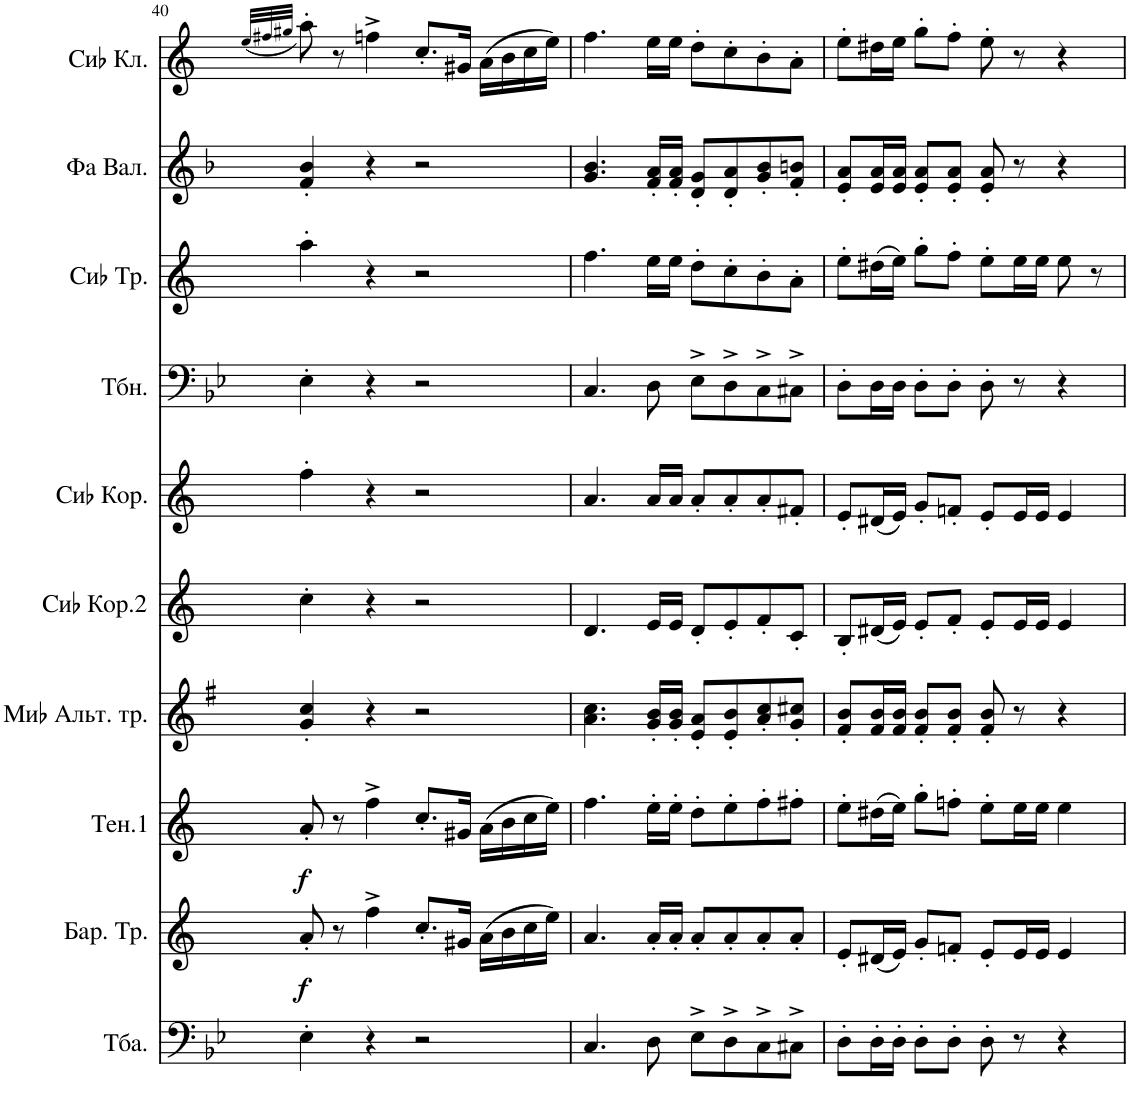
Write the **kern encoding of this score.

**kern	**kern	**dynam	**kern	**dynam	**kern	**kern	**kern	**kern	**kern	**kern	**kern
*part10	*part9	*part9	*part8	*part8	*part7	*part6	*part5	*part4	*part3	*part2	*part1
*staff10	*staff9	*staff9	*staff8	*staff8	*staff7	*staff6	*staff5	*staff4	*staff3	*staff2	*staff1
*I"Туба	*I"Баритоновая труба	*	*I"Тенор 1	*	*I"Миb Альтовая труба	*I"Сиb Корнет 2	*I"Сиb Корнет	*I"Тромбон	*I"Сиb Труба	*I"Валторна Фа	*I"Сиb Кларнет
*	*	*	*	*	*I'Миb Альт. тр.	*I'Сиb Кор.2	*I'Сиb Кор.	*	*I'Сиb Тр.	*	*I'Сиb Кл.
!!LO:PB:g=z
*clefF4	*clefG2	*	*clefG2	*	*clefG2	*clefG2	*clefG2	*clefF4	*clefG2	*clefG2	*clefG2
*	*Trd8c14	*	*Trd8c14	*	*Trd5c9	*Trd1c2	*Trd1c2	*	*Trd1c2	*Trd4c7	*Trd1c2
*k[b-e-]	*k[]	*	*k[]	*	*k[f#]	*k[]	*k[]	*k[b-e-]	*k[]	*k[b-]	*k[]
*M4/4	*M4/4	*	*M4/4	*	*M4/4	*M4/4	*M4/4	*M4/4	*M4/4	*M4/4	*M4/4
=40	=40	=40	=40	=40	=40	=40	=40	=40	=40	=40	=40
.	.	.	.	.	.	.	.	.	.	.	(32qee/LLL
.	.	.	.	.	.	.	.	.	.	.	32qff#X/
.	.	.	.	.	.	.	.	.	.	.	32qgg#X/JJJ
!	!	!LO:DY:b	!	!LO:DY:b	!	!	!	!	!	!	!
4E-'\	8a'/	f	8a'/	f	4g/' 4cc/'	4cc'\	4ff'\	4E-'\	4aa'\	4f/' 4b-/'	8aa'\)
.	8r	.	8r	.	.	.	.	.	.	.	8r
4r	4ff^\	.	4ff^\	.	4r	4r	4r	4r	4r	4r	4ffn^\
2r	8.cc'/L	.	8.cc'/L	.	2r	2r	2r	2r	2r	2r	8.cc'/L
.	16g#X/Jk	.	16g#X/Jk	.	.	.	.	.	.	.	16g#X/Jk
.	(16a\LL	.	(16a\LL	.	.	.	.	.	.	.	(16a\LL
.	16b\	.	16b\	.	.	.	.	.	.	.	16b\
.	16cc\	.	16cc\	.	.	.	.	.	.	.	16cc\
.	16ee\JJ)	.	16ee\JJ)	.	.	.	.	.	.	.	16ee\JJ)
=41	=41	=41	=41	=41	=41	=41	=41	=41	=41	=41	=41
4.C/	4.a/	.	4.ff\	.	4.a\ 4.cc\	4.d/	4.a/	4.C/	4.ff\	4.g/ 4.b-/	4.ff\
8D\	16a'/LL	.	16ee'\LL	.	16g/' 16b/'LL	16e/LL	16a/LL	8D\	16ee\LL	16f/' 16a/'LL	16ee\LL
.	16a'/JJ	.	16ee'\JJ	.	16g/' 16b/'JJ	16e/JJ	16a/JJ	.	16ee\JJ	16f/' 16a/'JJ	16ee\JJ
8E-^\L	8a'/L	.	8dd'\L	.	8e/' 8a/'L	8d'/L	8a'/L	8E-^\L	8dd'\L	8d/' 8g/'L	8dd'\L
8D^\	8a'/	.	8ee'\	.	8e/' 8b/'	8e'/	8a'/	8D^\	8cc'\	8d/' 8a/'	8cc'\
8C^\	8a'/	.	8ff'\	.	8a/' 8cc/'	8f'/	8a'/	8C^\	8b'\	8g/' 8b-/'	8b'\
8C#X^\J	8a'/J	.	8ff#X'\J	.	8g/' 8cc#X/'J	8c'/J	8f#X'/J	8C#X^\J	8a'\J	8f/' 8bn/'J	8a'\J
=42	=42	=42	=42	=42	=42	=42	=42	=42	=42	=42	=42
8D'\L	8e'/L	.	8ee'\L	.	8f#/' 8b/'L	8B'/L	8e'/L	8D'\L	8ee'\L	8e/' 8a/'L	8ee'\L
16D'\L	(16d#X/L	.	(16dd#X\L	.	16f#/ 16b/L	(16d#X/L	(16d#X/L	16D\L	(16dd#X\L	16e/ 16a/L	16dd#X\L
16D'\JJ	16e/JJ)	.	16ee\JJ)	.	16f#/ 16b/JJ	16e/JJ)	16e/JJ)	16D\JJ	16ee\JJ)	16e/ 16a/JJ	16ee\JJ
8D'\L	8g'/L	.	8gg'\L	.	8f#/' 8b/'L	8e'/L	8g'/L	8D'\L	8gg'\L	8e/' 8a/'L	8gg'\L
8D'\J	8fn'/J	.	8ffn'\J	.	8f#/' 8b/'J	8f'/J	8fn'/J	8D'\J	8ff'\J	8e/' 8a/'J	8ff'\J
8D'\	8e'/L	.	8ee'\L	.	8f#/' 8b/'	8e'/L	8e'/L	8D'\	8ee'\L	8e/' 8a/'	8ee'\
8r	16e/L	.	16ee\L	.	8r	16e/L	16e/L	8r	16ee\L	8r	8r
.	16e/JJ	.	16ee\JJ	.	.	16e/JJ	16e/JJ	.	16ee\JJ	.	.
4r	4e/	.	4ee\	.	4r	4e/	4e/	4r	8ee\	4r	4r
.	.	.	.	.	.	.	.	.	8r	.	.
=	=	=	=	=	=	=	=	=	=	=	=
*-	*-	*-	*-	*-	*-	*-	*-	*-	*-	*-	*-
